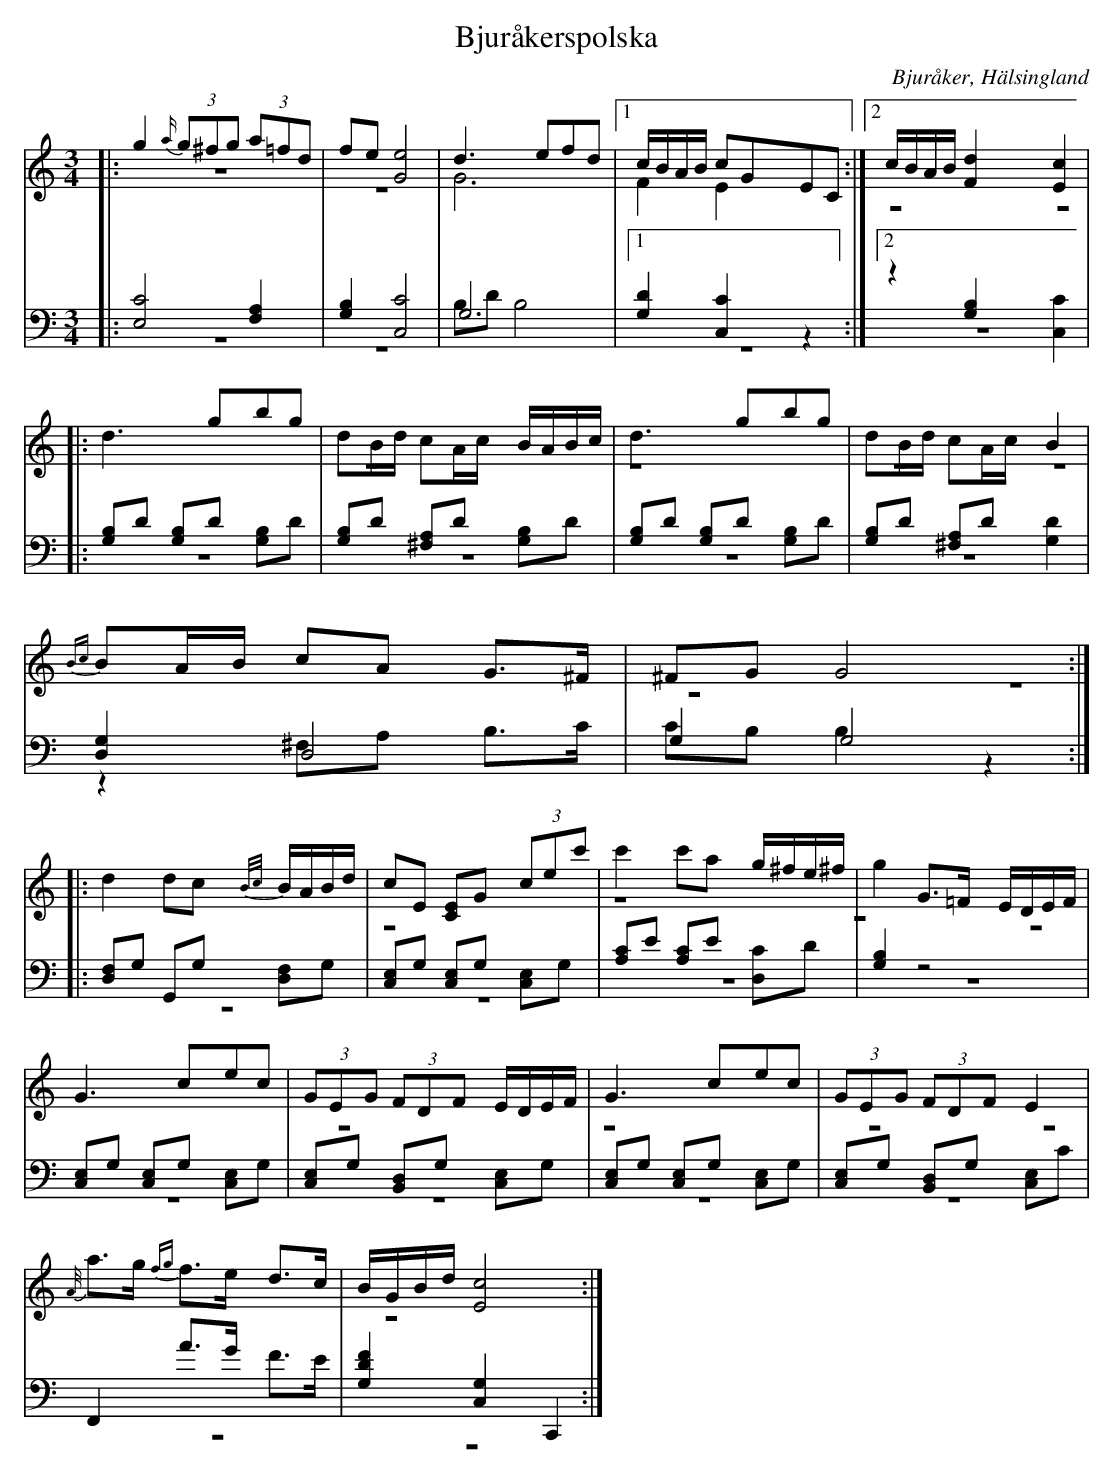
X:1
T: Bjuråkerspolska
O: Bjuråker, Hälsingland
M: 3/4
L: 1/8
K: C
V:1
V:2 merge
V:3
V:4 merge
V:1
|:g2 {a/} (3g^fg (3a=fd|fe [G4e4]|d3 efd|1 c/B/A/B/ cGEC:|2 c/B/A/B/ [F2d2][E2c2]|
|:d3 gbg| dB/d/ cA/c/ B/A/B/c/| d3 gbg| dB/d/ cA/c/ B2|
{Bc}BA/B/ cA G>^F| ^FG G4 :|
|:d2 dc {B/c/}B/A/B/d/|cE [CE]G (3cec'|c'2 c'a g/^f/e/^f/|g2 G>=F E/D/E/F/|
G3 cec|(3GEG (3FDF E/D/E/F/|G3 cec|(3GEG (3FDF E2|
{A//}a>g {fg}f>e d>c|B/G/B/d/ [E4c4]:|
V:2
|:z6|z6|G6|1 F2 E2:|2 z6|
|:z6|z6|z6|z6|
z6|z6:|
|:z6|z6|z6|z6|
z6|z6|z6|z6|
z6|z6:|
V:3 clef=bass
|:[E,4C4] [F,2A,2]|[G,2B,2] [C,4C4]|G,6|1 [G,2D2][C,2C2] z2:|2 z2 [G,2B,2][C,2C2]|
|:[G,B,]D [G,B,]D [G,B,]D|[G,B,]D [^F,A,]D [G,B,]D|[G,B,]D [G,B,]D [G,B,]D|[G,B,]D [^F,A,]D [G,2D2]|
[D,2G,2] D,4|G,2 G,4:|
|:[D,F,]G, G,,G, [D,F,]G,|[C,E,]G, [C,E,]G, [C,E,]G,|[A,C]E [A,C]E [D,C]D| [G,2B,2] z4|
[C,E,]G, [C,E,]G, [C,E,]G,|[C,E,]G, [B,,D,]G, [C,E,]G,|[C,E,]G, [C,E,]G, [C,E,]G,|[C,E,]G, [B,,D,]G, [C,E,]C|
F,,2 A>G F>E|[G,2D2F2] [C,2G,2] C,,2:|
V:4 clef=bass
|:z6|z6|B,D B,4|1z6:|2 z6|
|:z6|z6|z6| z6|
z2 ^F,A, B,>C |CB, B,2 z2:|
|:z6|z6|z6|z6|
z6|z6|z6|z6|
z6|z6:|
